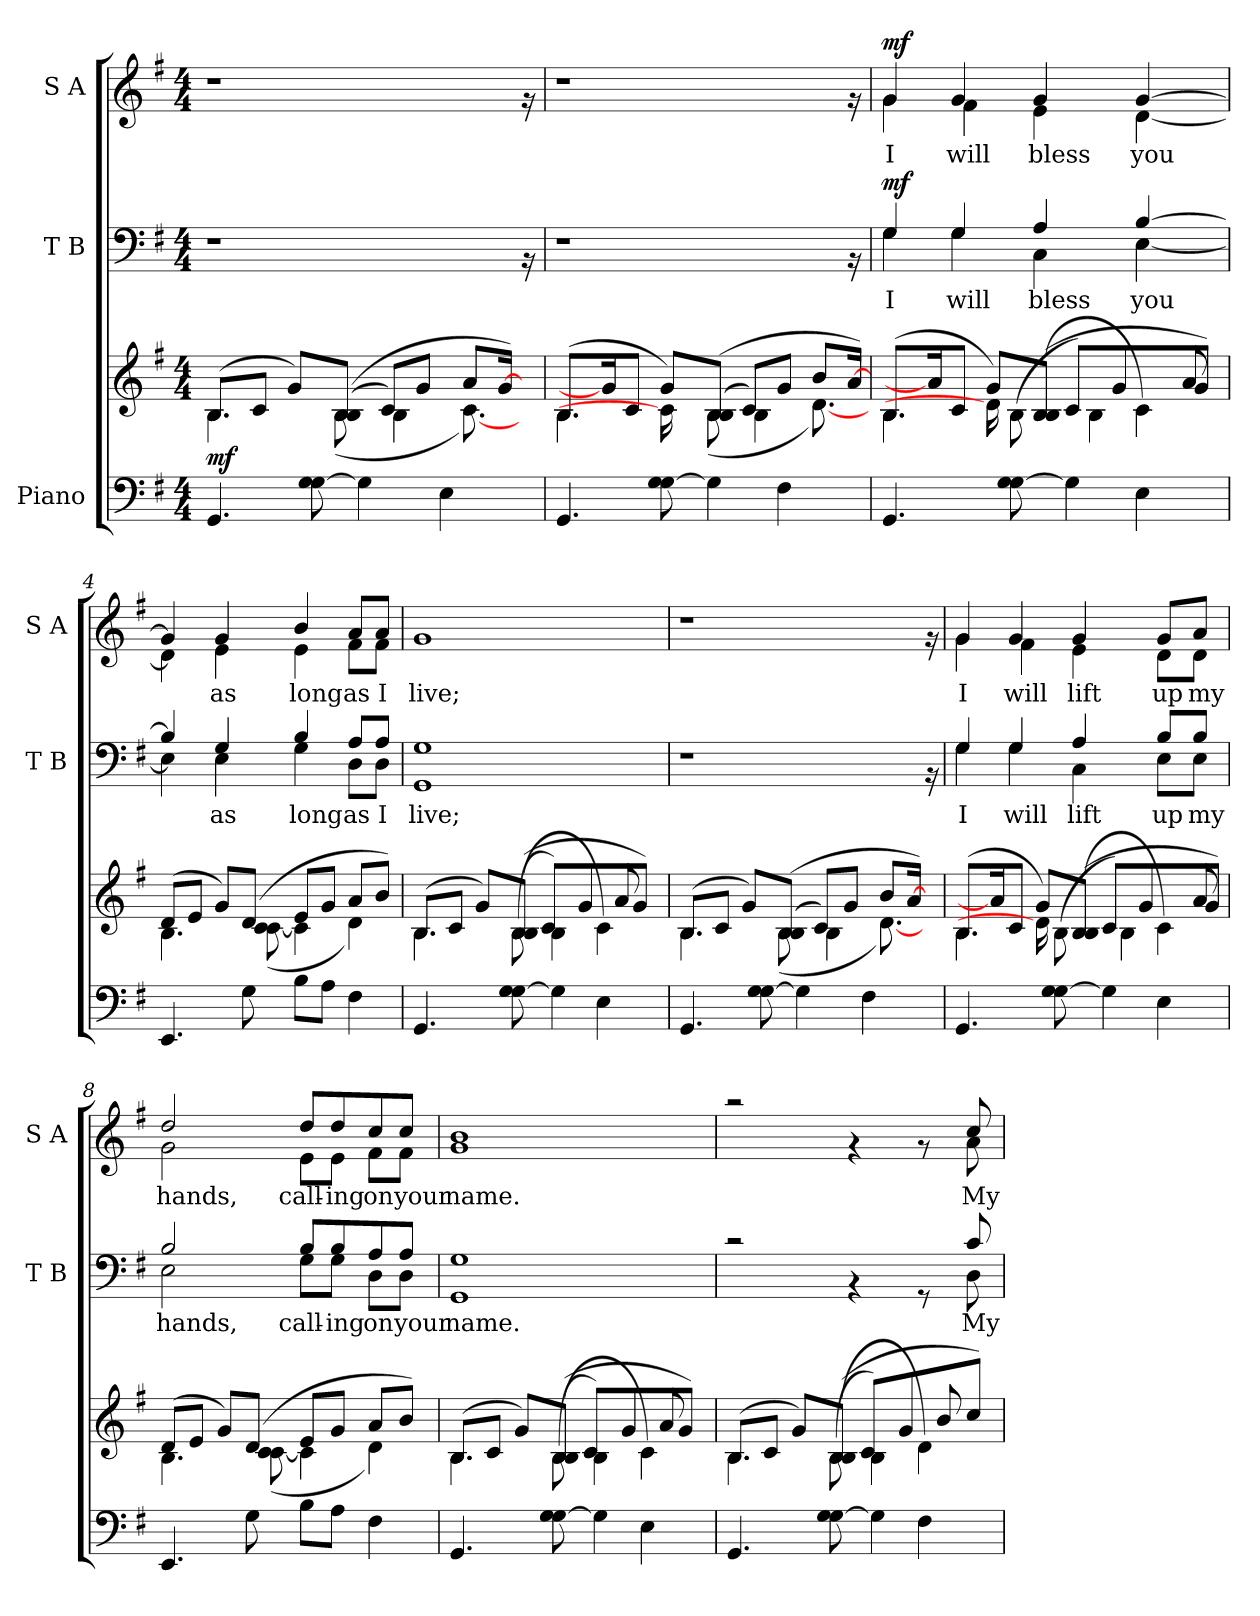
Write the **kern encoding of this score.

**kern	**kern	**dynam	**kern	**text	**dynam	**kern	**text	**dynam
*part3	*part3	*part3	*part2	*part2	*part2	*part1	*part1	*part1
*staff4	*staff3	*staff3/4	*staff2	*staff2	*staff2	*staff1	*staff1	*staff1
*I"Piano	*	*	*I"T B	*	*	*I"S A	*	*
*	*	*	*I'T B	*	*	*I'S A	*	*
*clefF4	*clefG2	*	*clefF4	*	*	*clefG2	*	*
*k[f#]	*k[f#]	*	*k[f#]	*	*	*k[f#]	*	*
*G:	*G:	*	*G:	*	*	*G:	*	*
*M4/4	*M4/4	*	*M4/4	*	*	*M4/4	*	*
=1	=1	=1	=1	=1	=1	=1	=1	=1
*	*^	*	*	*	*	*	*	*
!	!	!	!LO:DY:b	!	!	!	!	!	!
4.GG/	(>8.B/L	4.B\	mf	1r	.	.	1r	.	.
.	8c/J	.	.	.	.	.	.	.	.
.	8g/L)	.	.	.	.	.	.	.	.
8G\ [>8G\	.	16ryy	.	.	.	.	.	.	.
.	(<(8B/ 8B/J	(<8B\	.	.	.	.	.	.	.
4G\]	.	.	.	.	.	.	.	.	.
.	8c/L)	4B\	.	.	.	.	.	.	.
.	8g/J	.	.	.	.	.	.	.	.
4E\	.	.	.	.	.	.	.	.	.
.	8a/L	[8.c\)	.	.	.	.	.	.	.
.	[16g/J)	.	.	.	.	.	.	.	.
16ryy	16ryy	16ryy	.	16rAA	.	.	16rf	.	.
=2	=2	=2	=2	=2	=2	=2	=2	=2	=2
4.GG/	(>8.B/L	4.B\	.	1r	.	.	1r	.	.
.	16g/J]	.	.	.	.	.	.	.	.
.	8c/J	.	.	.	.	.	.	.	.
8G\ [>8G\	8g/L)	16c\]	.	.	.	.	.	.	.
.	.	16ryy	.	.	.	.	.	.	.
4G\]	(<(8B/ 8B/J	(<8B\	.	.	.	.	.	.	.
.	8c/L)	4B\	.	.	.	.	.	.	.
4F#\	8g/J	.	.	.	.	.	.	.	.
.	8b/L	[8.d\)	.	.	.	.	.	.	.
16ryy	[16a/J)	.	.	16rAA	.	.	16rf	.	.
=3	=3	=3	=3	=3	=3	=3	=3	=3	=3
*^	*^	*^	*	*^	*	*	*	*	*
!	!	!	!	!	!	!	!	!	!LO:LY:b	!LO:DY:a	!	!LO:LY:b	!LO:DY:a
*	*	*	*	*	*	*	*	*	*	*	*^	*	*
4.GG/	2.ryy	(>8.B/L	4.B\	4..ryy	2.ryy	.	4G/	4G\	I	mf	4g/	4g\	I	mf
.	.	16a/J]	.	.	.	.	.	.	.	.	.	.	.	.
!	!	!	!	!	!	!	!	!	!LO:LY:b	!	!	!	!LO:LY:b	!
.	.	8c/J	.	.	.	.	4G/	4G\	will	.	4g/	4f#\	will	.
16ryy	.	8g/L)	16d\]	.	.	.	.	.	.	.	.	.	.	.
8G\ [>8G\	.	.	2ryy	(<8B\	.	.	.	.	.	.	.	.	.	.
!	!	!	!	!	!	!	!	!	!LO:LY:b	!	!	!	!LO:LY:b	!
.	.	(<(8B/ 8B/J	.	.	.	.	4A/	4C\	bless	.	4g/	4e\	bless	.
4G\]	.	.	.	8c/L)	.	.	.	.	.	.	.	.	.	.
.	.	4B\	.	.	.	.	.	.	.	.	.	.	.	.
.	.	.	.	8g/	.	.	.	.	.	.	.	.	.	.
!	!	!	!	!	!	!	!	!	!LO:LY:b	!	!	!	!LO:LY:b	!
.	4E\	.	.	.	4c\)	.	[>4B/	[<4E\	you	.	[>4g/	[<4d\	you	.
8.ryy	.	.	.	16ryy	.	.	.	.	.	.	.	.	.	.
.	.	8a/	.	8g/J)	.	.	.	.	.	.	.	.	.	.
.	.	.	16ryy	.	.	.	.	.	.	.	.	.	.	.
*v	*v	*	*	*	*	*	*	*	*	*	*	*	*	*
*	*	*v	*v	*v	*	*	*	*	*	*	*	*	*
=4	=4	=4	=4	=4	=4	=4	=4	=4	=4	=4	=4
4.EE/	(>8d/L	4.B\	.	4B/]	4E\]	.	.	4g/]	4d\]	.	.
.	8e/J	.	.	.	.	.	.	.	.	.	.
!	!	!	!	!	!	!LO:LY:b	!	!	!	!LO:LY:b	!
.	8g/L)	.	.	4G/	4E\	as	.	4g/	4e\	as	.
8G\	(8d/J	(8c\ [<8c\	.	.	.	.	.	.	.	.	.
!	!	!	!	!	!	!LO:LY:b	!	!	!	!LO:LY:b	!
8B\L	8e/L	4c\]	.	4B/	4G\	long	.	4b/	4e\	long	.
8A\J	8g/J	.	.	.	.	.	.	.	.	.	.
!	!	!	!	!	!	!LO:LY:b	!	!	!	!LO:LY:b	!
4F#\	8a/L	4d\)	.	8A/L	8D\L	as	.	8a/L	8f#\L	as	.
!	!	!	!	!	!	!LO:LY:b	!	!	!	!LO:LY:b	!
.	8b/J)	.	.	8A/J	8D\J	I	.	8a/J	8f#\J	I	.
=5	=5	=5	=5	=5	=5	=5	=5	=5	=5	=5	=5
*^	*^	*^	*	*	*	*	*	*	*	*	*
!	!	!	!	!	!	!	!	!	!LO:LY:b	!	!	!	!LO:LY:b	!
*	*	*	*	*	*	*	*v	*v	*	*	*	*	*	*
*	*	*	*	*	*	*	*	*	*	*v	*v	*	*
4.GG/	2.ryy	(>8.B/L	4.B\	4..ryy	2.ryy	.	1GG 1G	live;	.	1g	live;	.
.	.	8c/J	.	.	.	.	.	.	.	.	.	.
.	.	8g/L)	.	.	.	.	.	.	.	.	.	.
16ryy	.	.	2ryy	.	.	.	.	.	.	.	.	.
8G\ [>8G\	.	(<(8B/ 8B/J	.	(<8B\	.	.	.	.	.	.	.	.
4G\]	.	4B\	.	8c/L)	.	.	.	.	.	.	.	.
.	.	.	.	8g/	.	.	.	.	.	.	.	.
.	4E\	.	.	.	4c\)	.	.	.	.	.	.	.
8.ryy	.	8a/	.	16ryy	.	.	.	.	.	.	.	.
.	.	.	8ryy	8g/J)	.	.	.	.	.	.	.	.
.	.	16ryy	.	.	.	.	.	.	.	.	.	.
*v	*v	*	*	*	*	*	*	*	*	*	*	*
*	*	*v	*v	*v	*	*	*	*	*	*	*
!!LO:LB:g=z
=6	=6	=6	=6	=6	=6	=6	=6	=6	=6
4.GG/	(>8.B/L	4.B\	.	1r	.	.	1r	.	.
.	8c/J	.	.	.	.	.	.	.	.
.	8g/L)	.	.	.	.	.	.	.	.
8G\ [>8G\	.	16ryy	.	.	.	.	.	.	.
.	(<(8B/ 8B/J	(<8B\	.	.	.	.	.	.	.
4G\]	.	.	.	.	.	.	.	.	.
.	8c/L)	4B\	.	.	.	.	.	.	.
.	8g/J	.	.	.	.	.	.	.	.
4F#\	.	.	.	.	.	.	.	.	.
.	8b/L	[8.d\)	.	.	.	.	.	.	.
.	[16a/J)	.	.	.	.	.	.	.	.
16ryy	16ryy	16ryy	.	16rAA	.	.	16rf	.	.
=7	=7	=7	=7	=7	=7	=7	=7	=7	=7
*^	*^	*^	*	*^	*	*	*	*	*
!	!	!	!	!	!	!	!	!	!LO:LY:b	!	!	!LO:LY:b	!
*	*	*	*	*	*	*	*	*	*	*	*^	*	*
4.GG/	2.ryy	(>8.B/L	4.B\	4..ryy	2.ryy	.	4G/	4G\	I	.	4g/	4g\	I	.
.	.	16a/J]	.	.	.	.	.	.	.	.	.	.	.	.
!	!	!	!	!	!	!	!	!	!LO:LY:b	!	!	!	!LO:LY:b	!
.	.	8c/J	.	.	.	.	4G/	4G\	will	.	4g/	4f#\	will	.
16ryy	.	8g/L)	16d\]	.	.	.	.	.	.	.	.	.	.	.
8G\ [>8G\	.	.	2ryy	(<8B\	.	.	.	.	.	.	.	.	.	.
!	!	!	!	!	!	!	!	!	!LO:LY:b	!	!	!	!LO:LY:b	!
.	.	(<(8B/ 8B/J	.	.	.	.	4A/	4C\	lift	.	4g/	4e\	lift	.
4G\]	.	.	.	8c/L)	.	.	.	.	.	.	.	.	.	.
.	.	4B\	.	.	.	.	.	.	.	.	.	.	.	.
.	.	.	.	8g/	.	.	.	.	.	.	.	.	.	.
!	!	!	!	!	!	!	!	!	!LO:LY:b	!	!	!	!LO:LY:b	!
.	4E\	.	.	.	4c\)	.	8B/L	8E\L	up	.	8d\L	8g/L	up	.
8.ryy	.	.	.	16ryy	.	.	.	.	.	.	.	.	.	.
!	!	!	!	!	!	!	!	!	!LO:LY:b	!	!	!	!LO:LY:b	!
.	.	8a/	.	8g/J)	.	.	8B/J	8E\J	my	.	8d\J	8a/J	my	.
.	.	.	16ryy	.	.	.	.	.	.	.	.	.	.	.
*v	*v	*	*	*	*	*	*	*	*	*	*	*	*	*
*	*	*v	*v	*v	*	*	*	*	*	*	*	*	*
=8	=8	=8	=8	=8	=8	=8	=8	=8	=8	=8	=8
!	!	!	!	!	!	!LO:LY:b	!	!	!	!LO:LY:b	!
4.EE/	(>8d/L	4.B\	.	2B/	2E\	hands,	.	2dd/	2g\	hands,	.
.	8e/J	.	.	.	.	.	.	.	.	.	.
.	8g/L)	.	.	.	.	.	.	.	.	.	.
8G\	(8d/J	(8c\ [<8c\	.	.	.	.	.	.	.	.	.
!	!	!	!	!	!	!LO:LY:b	!	!	!	!LO:LY:b	!
8B\L	8e/L	4c\]	.	8B/L	8G\L	call-	.	8dd/L	8e\L	call-	.
!	!	!	!	!	!	!LO:LY:b	!	!	!	!LO:LY:b	!
8A\J	8g/J	.	.	8B/	8G\J	-ing	.	8dd/	8e\J	-ing	.
!	!	!	!	!	!	!LO:LY:b	!	!	!	!LO:LY:b	!
4F#\	8a/L	4d\)	.	8A/	8D\L	on	.	8cc/	8f#\L	on	.
!	!	!	!	!	!	!LO:LY:b	!	!	!	!LO:LY:b	!
.	8b/J)	.	.	8A/J	8D\J	your	.	8cc/J	8f#\J	your	.
=9	=9	=9	=9	=9	=9	=9	=9	=9	=9	=9	=9
*^	*^	*^	*	*	*	*	*	*	*	*	*
!	!	!	!	!	!	!	!	!	!LO:LY:b	!	!	!	!LO:LY:b	!
*	*	*	*	*	*	*	*v	*v	*	*	*	*	*	*
*	*	*	*	*	*	*	*	*	*	*v	*v	*	*
4.GG/	2.ryy	(>8.B/L	4.B\	4..ryy	2.ryy	.	1GG 1G	name.	.	1g 1b	name.	.
.	.	8c/J	.	.	.	.	.	.	.	.	.	.
.	.	8g/L)	.	.	.	.	.	.	.	.	.	.
16ryy	.	.	2ryy	.	.	.	.	.	.	.	.	.
8G\ [>8G\	.	(<(8B/ 8B/J	.	(<8B\	.	.	.	.	.	.	.	.
4G\]	.	4B\	.	8c/L)	.	.	.	.	.	.	.	.
.	.	.	.	8g/	.	.	.	.	.	.	.	.
.	4E\	.	.	.	4c\)	.	.	.	.	.	.	.
8.ryy	.	8a/	.	16ryy	.	.	.	.	.	.	.	.
.	.	.	8ryy	8g/J)	.	.	.	.	.	.	.	.
.	.	16ryy	.	.	.	.	.	.	.	.	.	.
=10	=10	=10	=10	=10	=10	=10	=10	=10	=10	=10	=10	=10
*	*	*	*	*	*	*	*^	*	*	*^	*	*
4.GG/	2.ryy	(>8.B/L	4.B\	4..ryy	2.ryy	.	2rc	2..ryy	.	.	2raa	2..ryy	.	.
.	.	8c/J	.	.	.	.	.	.	.	.	.	.	.	.
.	.	8g/L)	.	.	.	.	.	.	.	.	.	.	.	.
16ryy	.	.	2ryy	.	.	.	.	.	.	.	.	.	.	.
8G\ [>8G\	.	(<(8B/ 8B/J	.	(<8B\	.	.	.	.	.	.	.	.	.	.
.	.	.	.	.	.	.	4rAA	.	.	.	4rf	.	.	.
4G\]	.	4B\	.	8c/L)	.	.	.	.	.	.	.	.	.	.
.	.	.	.	8g/	.	.	.	.	.	.	.	.	.	.
.	4F#\	.	.	.	4d\)	.	8rGG	.	.	.	8rf	.	.	.
8.ryy	.	8b/	.	16ryy	.	.	.	.	.	.	.	.	.	.
!	!	!	!	!	!	!	!	!	!LO:LY:b	!	!	!	!LO:LY:b	!
.	.	.	8ryy	8cc/J)	.	.	8c/	8D\	My	.	8cc/	8a\	My	.
.	.	16ryy	.	.	.	.	.	.	.	.	.	.	.	.
*v	*v	*	*	*	*	*	*v	*v	*	*	*v	*v	*	*
*	*v	*v	*v	*v	*	*	*	*	*	*	*
=	=	=	=	=	=	=	=	=
*-	*-	*-	*-	*-	*-	*-	*-	*-
